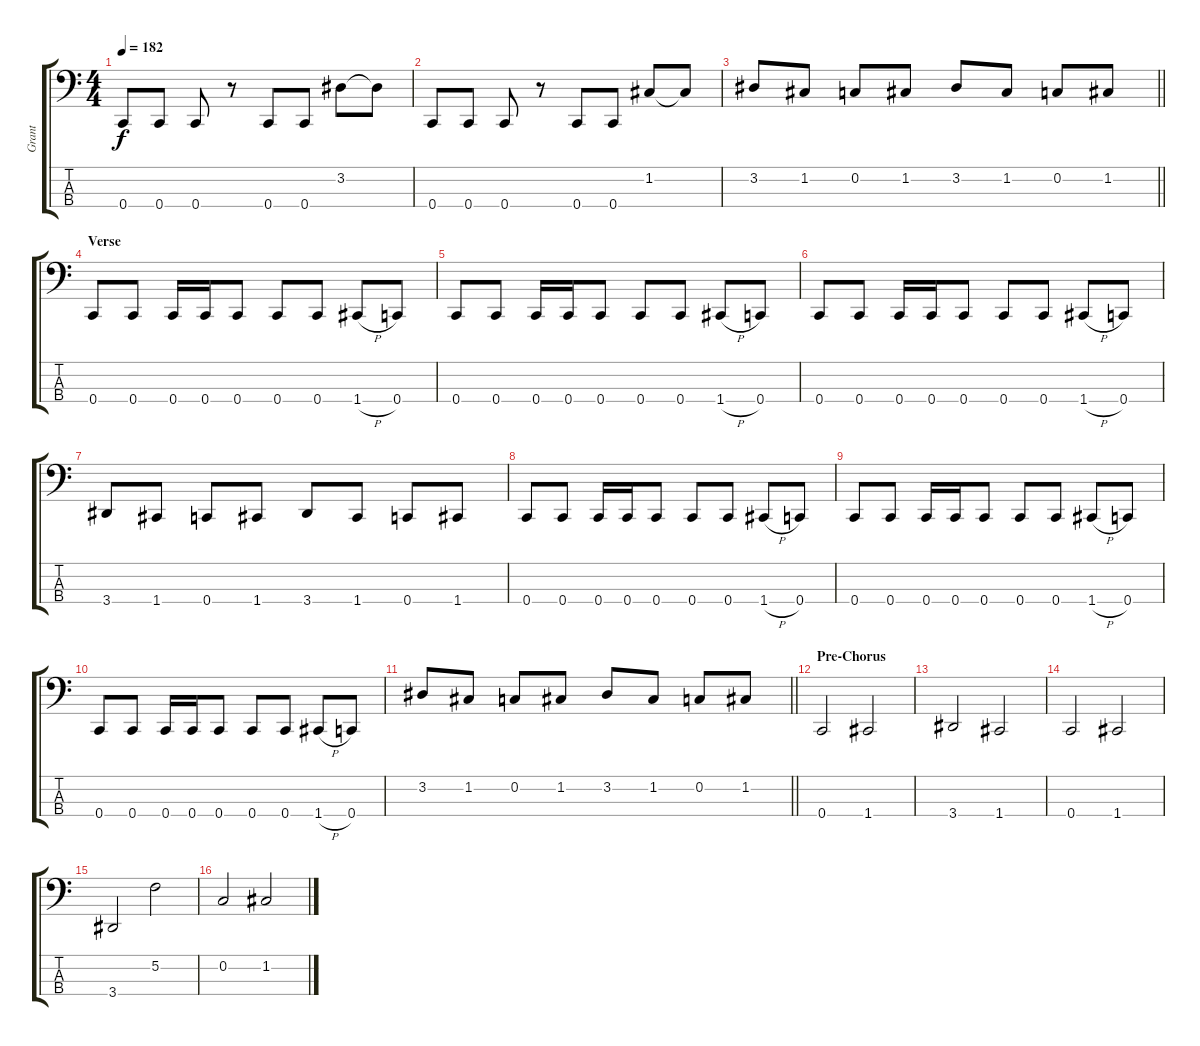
\track ("Grant" "Grant") {instrument electricbasspick}
\staff {score tabs}
\tuning (F2 C2 G1 C1) {hide}
\ts (4 4)
\tempo 182
\clef f4
\ks c
0.4.8{dy f} 0.4.8 0.4.8 r.8 0.4.8 0.4.8 3.2.8 3.2{t}.8 |
0.4.8 0.4.8 0.4.8 r.8 0.4.8 0.4.8 1.2.8 1.2{t}.8 |
\barLineRight lightlight
3.2.8 1.2.8 0.2.8 1.2.8 3.2.8 1.2.8 0.2.8 1.2.8 |
\section ("" "Verse")
0.4.8 0.4.8 0.4.16 0.4.16 0.4.8 0.4.8 0.4.8 1.4{h}.8 0.4.8 |
0.4.8 0.4.8 0.4.16 0.4.16 0.4.8 0.4.8 0.4.8 1.4{h}.8 0.4.8 |
0.4.8 0.4.8 0.4.16 0.4.16 0.4.8 0.4.8 0.4.8 1.4{h}.8 0.4.8 |
3.4.8 1.4.8 0.4.8 1.4.8 3.4.8 1.4.8 0.4.8 1.4.8 |
0.4.8 0.4.8 0.4.16 0.4.16 0.4.8 0.4.8 0.4.8 1.4{h}.8 0.4.8 |
0.4.8 0.4.8 0.4.16 0.4.16 0.4.8 0.4.8 0.4.8 1.4{h}.8 0.4.8 |
0.4.8 0.4.8 0.4.16 0.4.16 0.4.8 0.4.8 0.4.8 1.4{h}.8 0.4.8 |
\barLineRight lightlight
3.2.8 1.2.8 0.2.8 1.2.8 3.2.8 1.2.8 0.2.8 1.2.8 |
\section ("" "Pre-Chorus")
0.4.2 1.4.2 |
3.4.2 1.4.2 |
0.4.2 1.4.2 |
3.4.2 5.2.2 |
0.2.2 1.2.2
